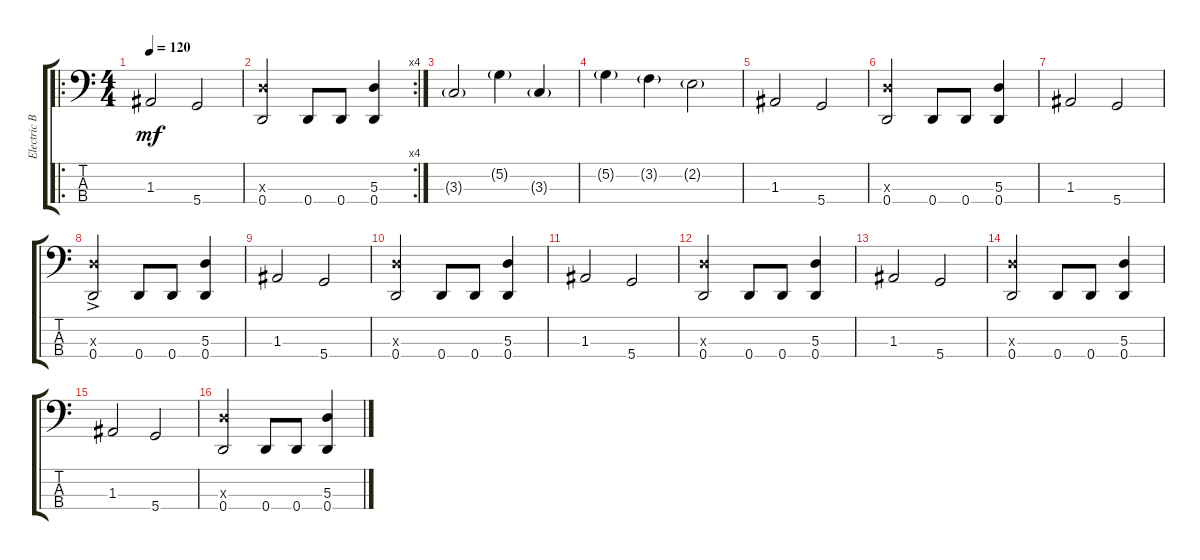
\track ("Electric Bass" "Electric B") {instrument electricbassfinger}
\staff {score tabs}
\tuning (G2 D2 A1 D1) {hide}
\ro
\ts (4 4)
\tempo 120
\clef f4
\ks c
1.3.2{dy mf instrument electricbassfinger} 5.4.2 |
\rc 4
(5.3{x} 0.4).2 0.4.8 0.4.8 (5.3 0.4).4 |
3.3{g}.2 5.2{g}.4 3.3{g}.4 |
5.2{g}.4 3.2{g}.4 2.2{g}.2 |
1.3.2 5.4.2 |
(5.3{x} 0.4).2 0.4.8 0.4.8 (5.3 0.4).4 |
1.3.2 5.4.2 |
(5.3{x} 0.4{ac}).2 0.4.8 0.4.8 (5.3 0.4).4 |
1.3.2 5.4.2 |
(5.3{x} 0.4).2 0.4.8 0.4.8 (5.3 0.4).4 |
1.3.2 5.4.2 |
(5.3{x} 0.4).2 0.4.8 0.4.8 (5.3 0.4).4 |
1.3.2 5.4.2 |
(5.3{x} 0.4).2 0.4.8 0.4.8 (5.3 0.4).4 |
1.3.2 5.4.2 |
(5.3{x} 0.4).2 0.4.8 0.4.8 (5.3 0.4).4
